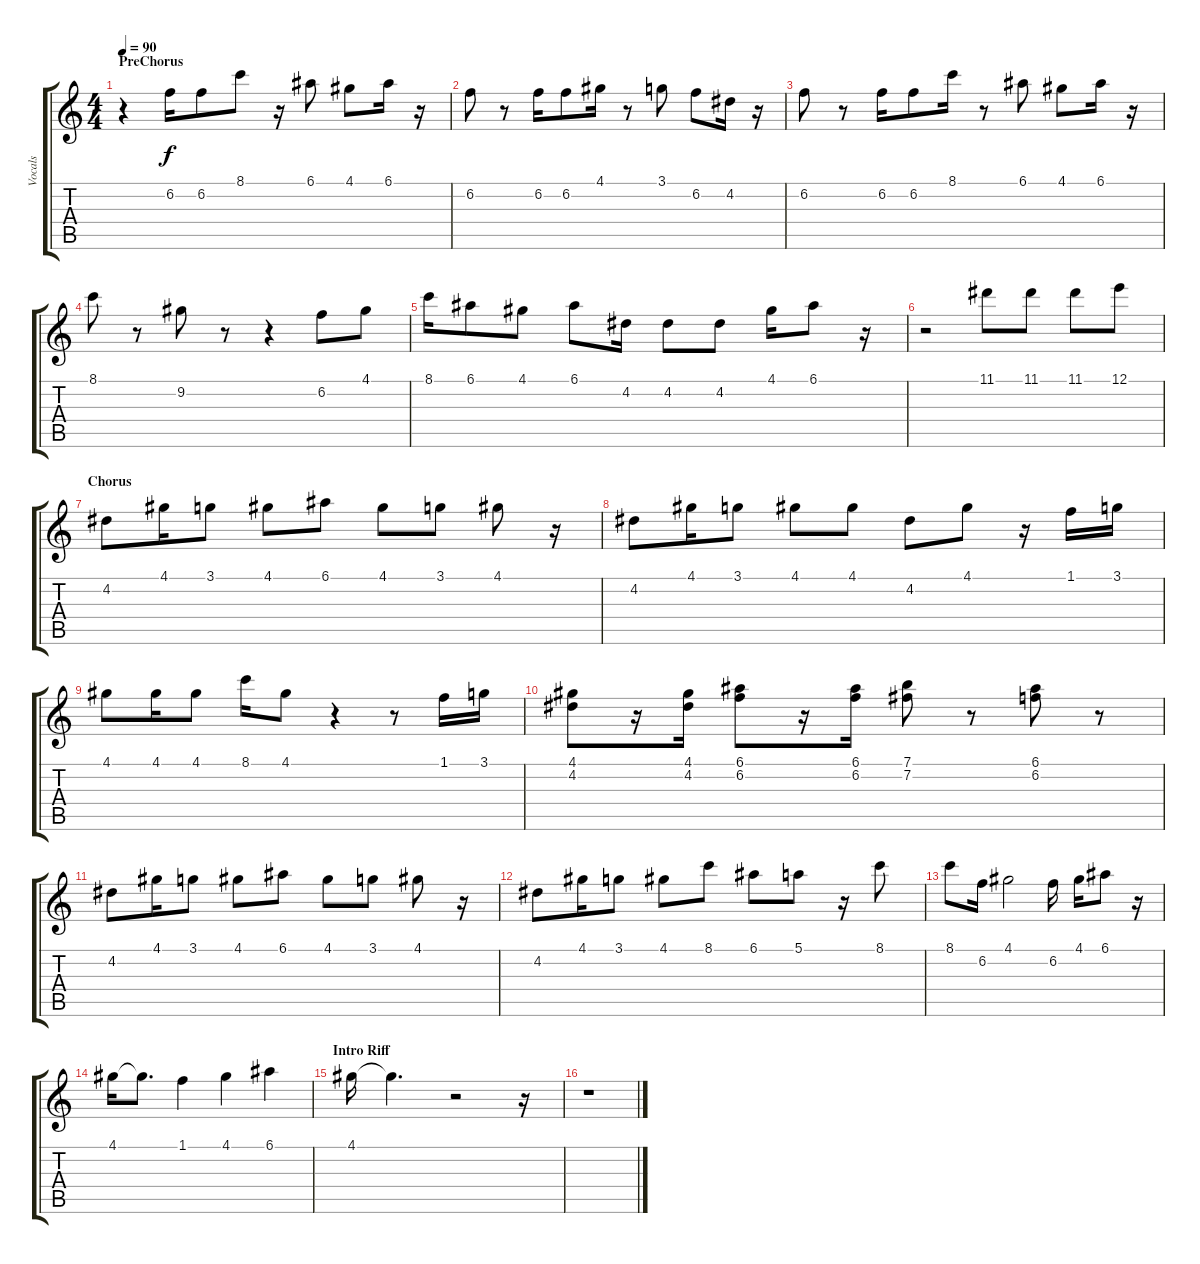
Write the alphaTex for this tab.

\track ("Vocals" "Vocals") {instrument electricguitarmuted}
\staff {score tabs}
\tuning (E4 B3 G3 D3 A2 E2) {hide}
\ts (4 4)
\section ("" "PreChorus")
\tempo 90
\clef g2
\ks c
r.4{dy f} 6.2.16 6.2.8 8.1.8 r.16 6.1.8 4.1.8 6.1.16 r.16 |
6.2.8 r.8 6.2.16 6.2.8 4.1.16 r.8 3.1.8 6.2.8 4.2.16 r.16 |
6.2.8 r.8 6.2.16 6.2.8 8.1.16 r.8 6.1.8 4.1.8 6.1.16 r.16 |
8.1.8 r.8 9.2.8 r.8 r.4 6.2.8 4.1.8 |
8.1.16 6.1.8 4.1.8 6.1.8 4.2.16 4.2.8 4.2.8 4.1.16 6.1.8 r.16 |
r.2 11.1.8 11.1.8 11.1.8 12.1.8 |
\section ("" "Chorus")
4.2.8 4.1.16 3.1.8 4.1.8 6.1.8 4.1.8 3.1.8 4.1.8 r.16 |
4.2.8 4.1.16 3.1.8 4.1.8 4.1.8 4.2.8 4.1.8 r.16 1.1.16 3.1.16 |
4.1.8 4.1.16 4.1.8 8.1.16 4.1.8 r.4 r.8 1.1.16 3.1.16 |
(4.1 4.2).8 r.16 (4.1 4.2).16 (6.1 6.2).8 r.16 (6.1 6.2).16 (7.1 7.2).8 r.8 (6.1 6.2).8 r.8 |
4.2.8 4.1.16 3.1.8 4.1.8 6.1.8 4.1.8 3.1.8 4.1.8 r.16 |
4.2.8 4.1.16 3.1.8 4.1.8 8.1.8 6.1.8 5.1.8 r.16 8.1.8 |
8.1.8 6.2.16 4.1.2 6.2.16 4.1.16 6.1.8 r.16 |
4.1.16 4.1{t}.8{d} 1.1.4 4.1.4 6.1.4 |
\section ("" "Intro Riff")
4.1.16 4.1{t}.4{d} r.2 r.16 |
r.1
